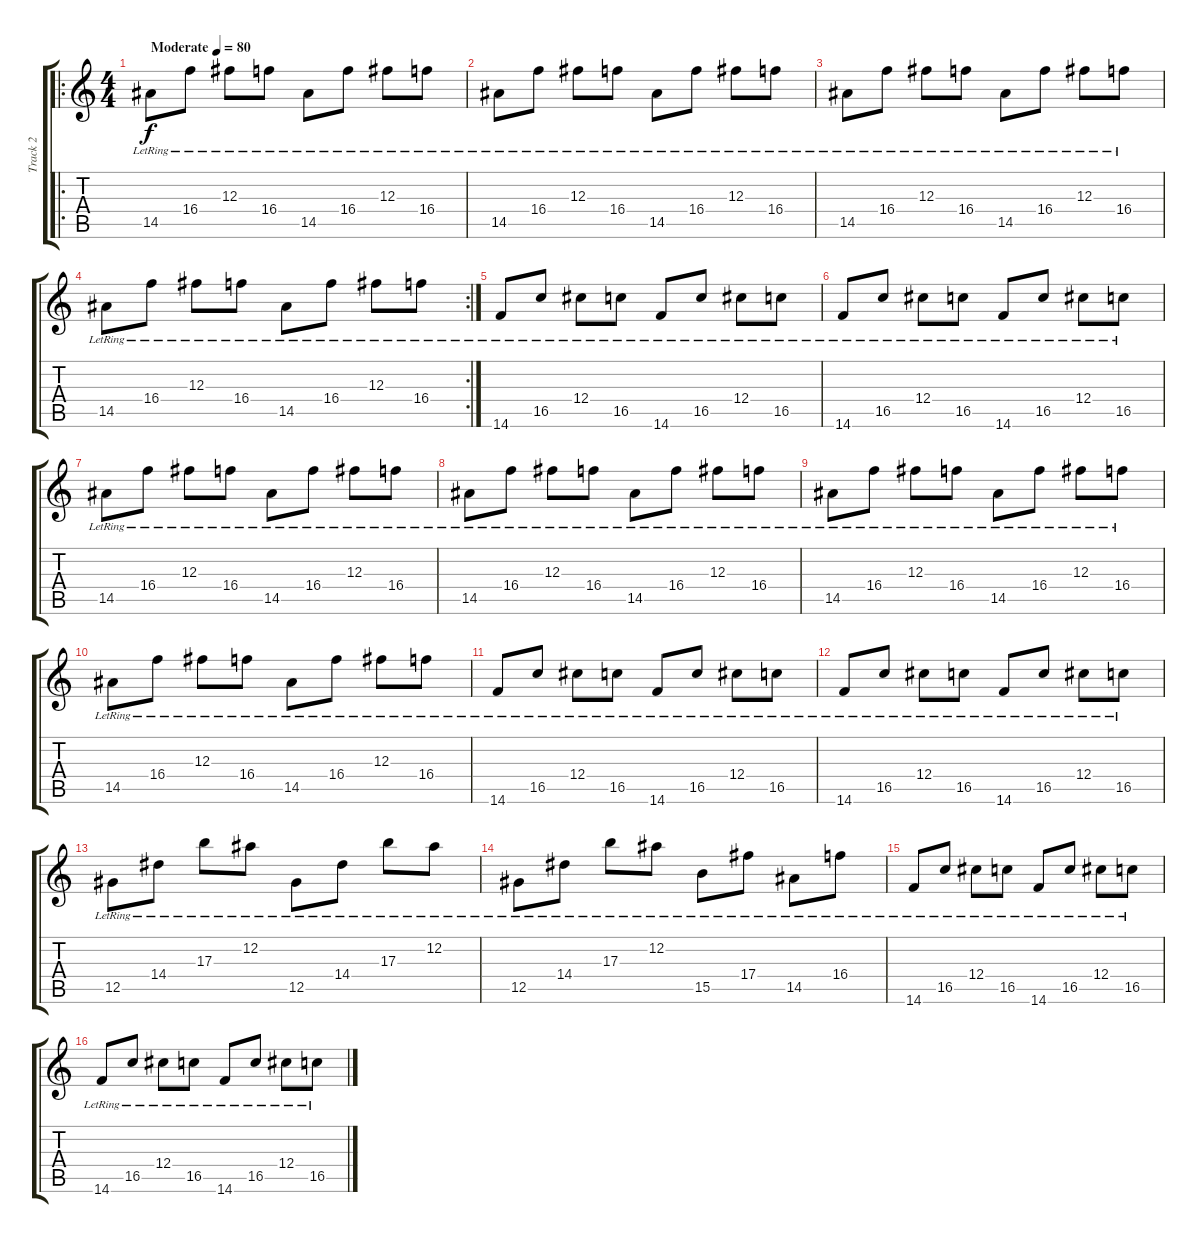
\track ("Track 2" "Track 2") {instrument acousticguitarsteel}
\staff {score tabs}
\tuning (Eb4 Bb3 Gb3 Db3 Ab2 Eb2) {hide}
\ro
\ts (4 4)
\tempo (80 "Moderate")
\clef g2
\ks c
14.5{lr}.8{dy f instrument acousticguitarsteel} 16.4{lr}.8 12.3{lr}.8 16.4{lr}.8 14.5{lr}.8 16.4{lr}.8 12.3{lr}.8 16.4{lr}.8 |
14.5{lr}.8 16.4{lr}.8 12.3{lr}.8 16.4{lr}.8 14.5{lr}.8 16.4{lr}.8 12.3{lr}.8 16.4{lr}.8 |
14.5{lr}.8 16.4{lr}.8 12.3{lr}.8 16.4{lr}.8 14.5{lr}.8 16.4{lr}.8 12.3{lr}.8 16.4{lr}.8 |
\rc 2
14.5{lr}.8 16.4{lr}.8 12.3{lr}.8 16.4{lr}.8 14.5{lr}.8 16.4{lr}.8 12.3{lr}.8 16.4{lr}.8 |
14.6{lr}.8 16.5{lr}.8 12.4{lr}.8 16.5{lr}.8 14.6{lr}.8 16.5{lr}.8 12.4{lr}.8 16.5{lr}.8 |
14.6{lr}.8 16.5{lr}.8 12.4{lr}.8 16.5{lr}.8 14.6{lr}.8 16.5{lr}.8 12.4{lr}.8 16.5{lr}.8 |
14.5{lr}.8 16.4{lr}.8 12.3{lr}.8 16.4{lr}.8 14.5{lr}.8 16.4{lr}.8 12.3{lr}.8 16.4{lr}.8 |
14.5{lr}.8 16.4{lr}.8 12.3{lr}.8 16.4{lr}.8 14.5{lr}.8 16.4{lr}.8 12.3{lr}.8 16.4{lr}.8 |
14.5{lr}.8 16.4{lr}.8 12.3{lr}.8 16.4{lr}.8 14.5{lr}.8 16.4{lr}.8 12.3{lr}.8 16.4{lr}.8 |
14.5{lr}.8 16.4{lr}.8 12.3{lr}.8 16.4{lr}.8 14.5{lr}.8 16.4{lr}.8 12.3{lr}.8 16.4{lr}.8 |
14.6{lr}.8 16.5{lr}.8 12.4{lr}.8 16.5{lr}.8 14.6{lr}.8 16.5{lr}.8 12.4{lr}.8 16.5{lr}.8 |
14.6{lr}.8 16.5{lr}.8 12.4{lr}.8 16.5{lr}.8 14.6{lr}.8 16.5{lr}.8 12.4{lr}.8 16.5{lr}.8 |
12.5{lr}.8 14.4{lr}.8 17.3{lr}.8 12.2{lr}.8 12.5{lr}.8 14.4{lr}.8 17.3{lr}.8 12.2{lr}.8 |
12.5{lr}.8 14.4{lr}.8 17.3{lr}.8 12.2{lr}.8 15.5{lr}.8 17.4{lr}.8 14.5{lr}.8 16.4{lr}.8 |
14.6{lr}.8 16.5{lr}.8 12.4{lr}.8 16.5{lr}.8 14.6{lr}.8 16.5{lr}.8 12.4{lr}.8 16.5{lr}.8 |
14.6{lr}.8 16.5{lr}.8 12.4{lr}.8 16.5{lr}.8 14.6{lr}.8 16.5{lr}.8 12.4{lr}.8 16.5{lr}.8
